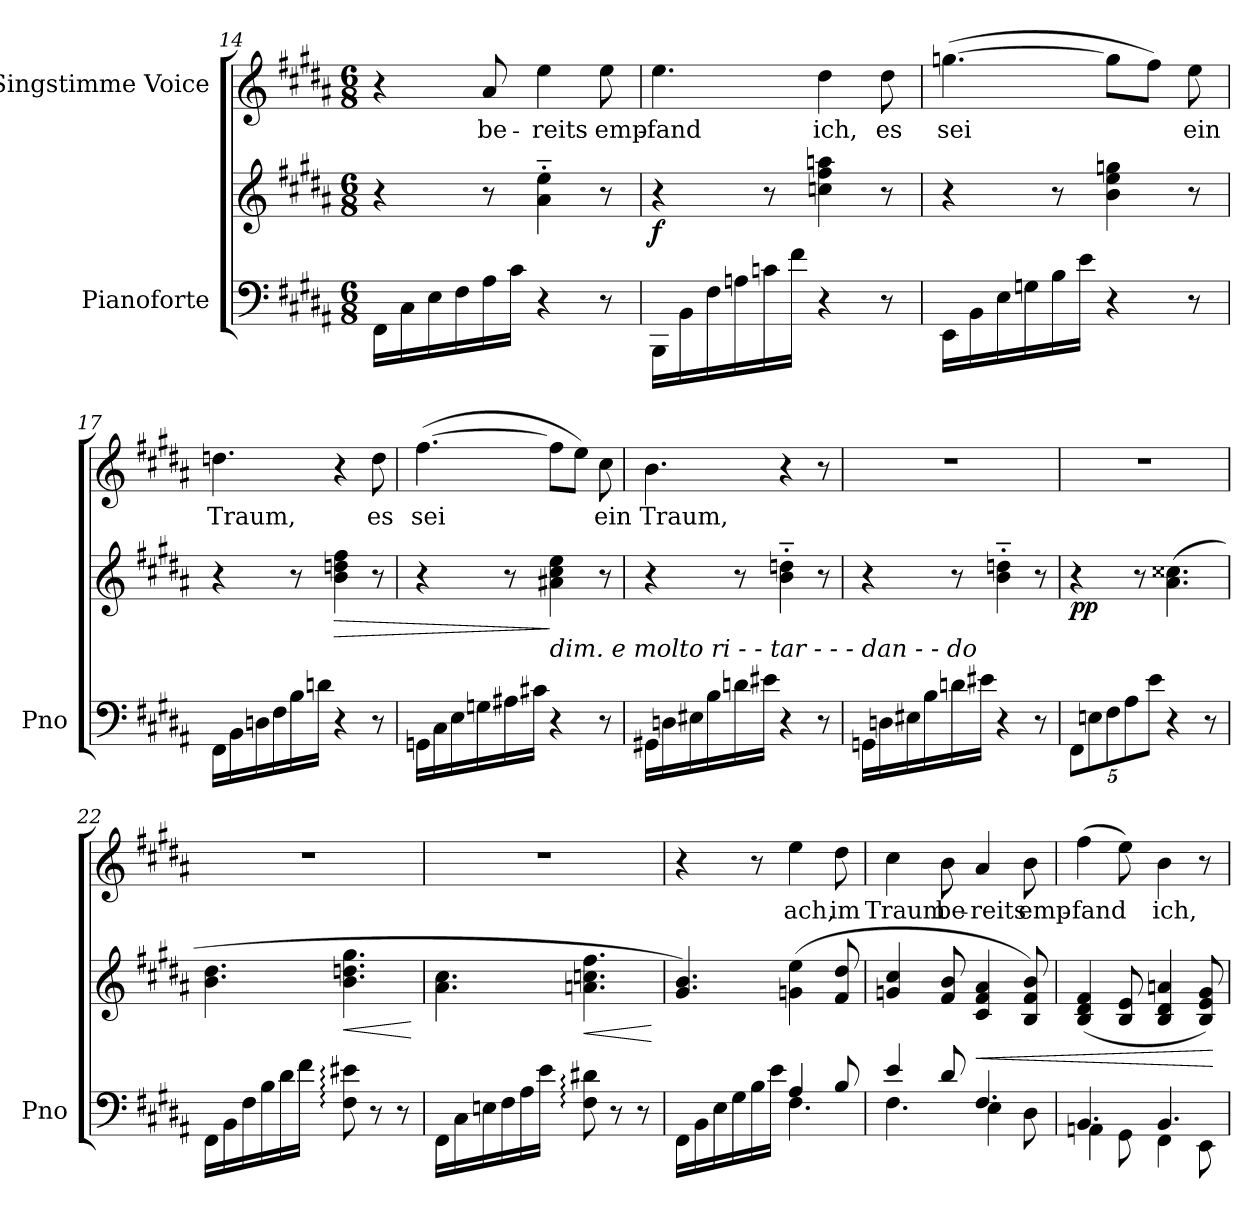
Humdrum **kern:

**kern	**kern	**dynam	**kern	**text
*part2	*part2	*part2	*part1	*part1
*staff3	*staff2	*staff2/3	*staff1	*staff1
*I"Pianoforte	*	*	*I"Singstimme Voice	*
*I'Pno	*	*	*	*
*clefF4	*clefG2	*	*clefG2	*
*k[f#c#g#d#a#]	*k[f#c#g#d#a#]	*	*k[f#c#g#d#a#]	*
*M6/8	*M6/8	*	*M6/8	*
=14	=14	=14	=14	=14
16FF#\LL	4r	.	4r	.
16C#\	.	.	.	.
16E\	.	.	.	.
16F#\	.	.	.	.
16A#\	8r	.	8a#/	be-
16c#\JJ	.	.	.	.
4r	4a#\'~ 4ee\'~	.	4ee\	-reits
8r	8r	.	8ee\	emp-
=15	=15	=15	=15	=15
!	!	!LO:DY:b	!	!
16BBB\LL	4r	f	4.ee\	-fand
16BB\	.	.	.	.
16F#\	.	.	.	.
16An\	.	.	.	.
16cn\	8r	.	.	.
16f#\JJ	.	.	.	.
4r	4ccn\ 4ff#\ 4aan\	.	4dd#\	ich,
8r	8r	.	8dd#\	es
=16	=16	=16	=16	=16
16EE\LL	4r	.	([4.ggn\	sei
16BB\	.	.	.	.
16E\	.	.	.	.
16Gn\	.	.	.	.
16B\	8r	.	.	.
16e\JJ	.	.	.	.
4r	4b\ 4ee\ 4ggn\	.	8gg\L]	.
.	.	.	8ff#\J)	.
8r	8r	.	8ee\	ein
=17	=17	=17	=17	=17
16FF#\LL	4r	.	4.ddn\	Traum,
16BB\	.	.	.	.
16Dn\	.	.	.	.
16F#\	.	.	.	.
16B\	8r	.	.	.
16dn\JJ	.	.	.	.
!	!	!LO:HP:b	!	!
4r	4b\ 4ddn\ 4ff#\	>	4r	.
8r	8r	.	8dd\	es
=18	=18	=18	=18	=18
16GGn\LL	4r	.	([4.ff#\	sei
16C#\	.	.	.	.
16E\	.	.	.	.
16Gn\	.	.	.	.
16A#X\	8r	.	.	.
16c#X\JJ	.	.	.	.
!	!LO:TX:b:i:t=dim. e molto     ri    -          -  tar       -         -          -  dan    -            -   do	!	!	!
4r	4a#X\ 4cc#\ 4ee\	]	8ff#\L]	.
.	.	.	8ee\J)	.
8r	8r	.	8cc#\	ein
=19	=19	=19	=19	=19
16GG#X\LL	4r	.	4.b\	Traum,
16Dn\	.	.	.	.
16E#X\	.	.	.	.
16B\	.	.	.	.
16dn\	8r	.	.	.
16e#X\JJ	.	.	.	.
4r	4b\'~ 4ddn\'~	.	4r	.
8r	8r	.	8r	.
=20	=20	=20	=20	=20
16GGn\LL	4r	.	2.r	.
16Dn\	.	.	.	.
16E#X\	.	.	.	.
16B\	.	.	.	.
16dn\	8r	.	.	.
16e#X\JJ	.	.	.	.
4r	4b\'~ 4ddn\'~	.	.	.
8r	8r	.	.	.
=21	=21	=21	=21	=21
!	!	!LO:DY:b	!	!
40%3FF#\L	4r	pp	2.r	.
40%3En\	.	.	.	.
40%3F#\	.	.	.	.
40%3A#\	.	.	.	.
.	8r	.	.	.
40%3e\J	.	.	.	.
4r	(4.a#\ 4.cc##X\	.	.	.
8r	.	.	.	.
=22	=22	=22	=22	=22
16FF#\LL	4.b\ 4.dd#\	.	2.r	.
16BB\	.	]	.	.
16F#\	.	.	.	.
16B\	.	.	.	.
16d#\	.	.	.	.
16f#\JJ	.	.	.	.
!	!	!LO:HP:b	!	!
!	!	!LO:HP:n=1:b	!	!
8F#\:: 8e#X\::	4.b\ 4.ddn\ 4.gg#\	< >	.	.
8r	.	.	.	.
8r	.	.	.	.
.	.	[	.	.
=23	=23	=23	=23	=23
16FF#\LL	4.a#\ 4.cc#\	.	2.r	.
16C#\	.	]	.	.
16En\	.	.	.	.
16F#\	.	.	.	.
16A#\	.	.	.	.
16e\JJ	.	.	.	.
!	!	!LO:HP:b	!	!
!	!	!LO:HP:n=1:b	!	!
8F#\:: 8d#X\::	4.an\ 4.ccn\ 4.ff#\	< >	.	.
8r	.	.	.	.
8r	.	.	.	.
.	.	[	.	.
=24	=24	=24	=24	=24
*^	*	*	*	*
4.ryy	16FF#\LL	4.g#/ 4.b/)	.	4r	.
.	16BB\	.	.	.	.
.	16E\	.	.	.	.
.	16G#\	.	.	.	.
.	16B\	.	.	8r	.
.	16e\JJ	.	.	.	.
4A#/	4.F#\	(4gn\ 4ee\	.	4ee\	ach,
8B/	.	8f#/ 8dd#/	.	8dd#\	im
=25	=25	=25	=25	=25	=25
4e/	4.F#\	4gn/ 4cc#/	.	4cc#\	Traum
8d#/	.	8f#/ 8b/	.	8b\	be-
!	!	!	!LO:HP:b	!	!
4.F#/	4E\	4c#/ 4f#/ 4a#/	<	4a#/	-reits
.	8D#\	8B/ 8f#/ 8b/)	.	8b\	emp-
=26	=26	=26	=26	=26	=26
4.BB/	4AAn\	(4B/ 4d#/ 4f#/	.	(4ff#\	-fand
.	8GG#\	8B/ 8e/	.	8ee\)	.
4.BB/	4FF#\	4B/ 4d#/ 4an/	.	4b\	ich,
.	8EE\	8B/ 8e/ 8g#/)	.	8r	.
*v	*v	*	*	*	*
.	.	[	.	.
=	=	=	=	=
*-	*-	*-	*-	*-
